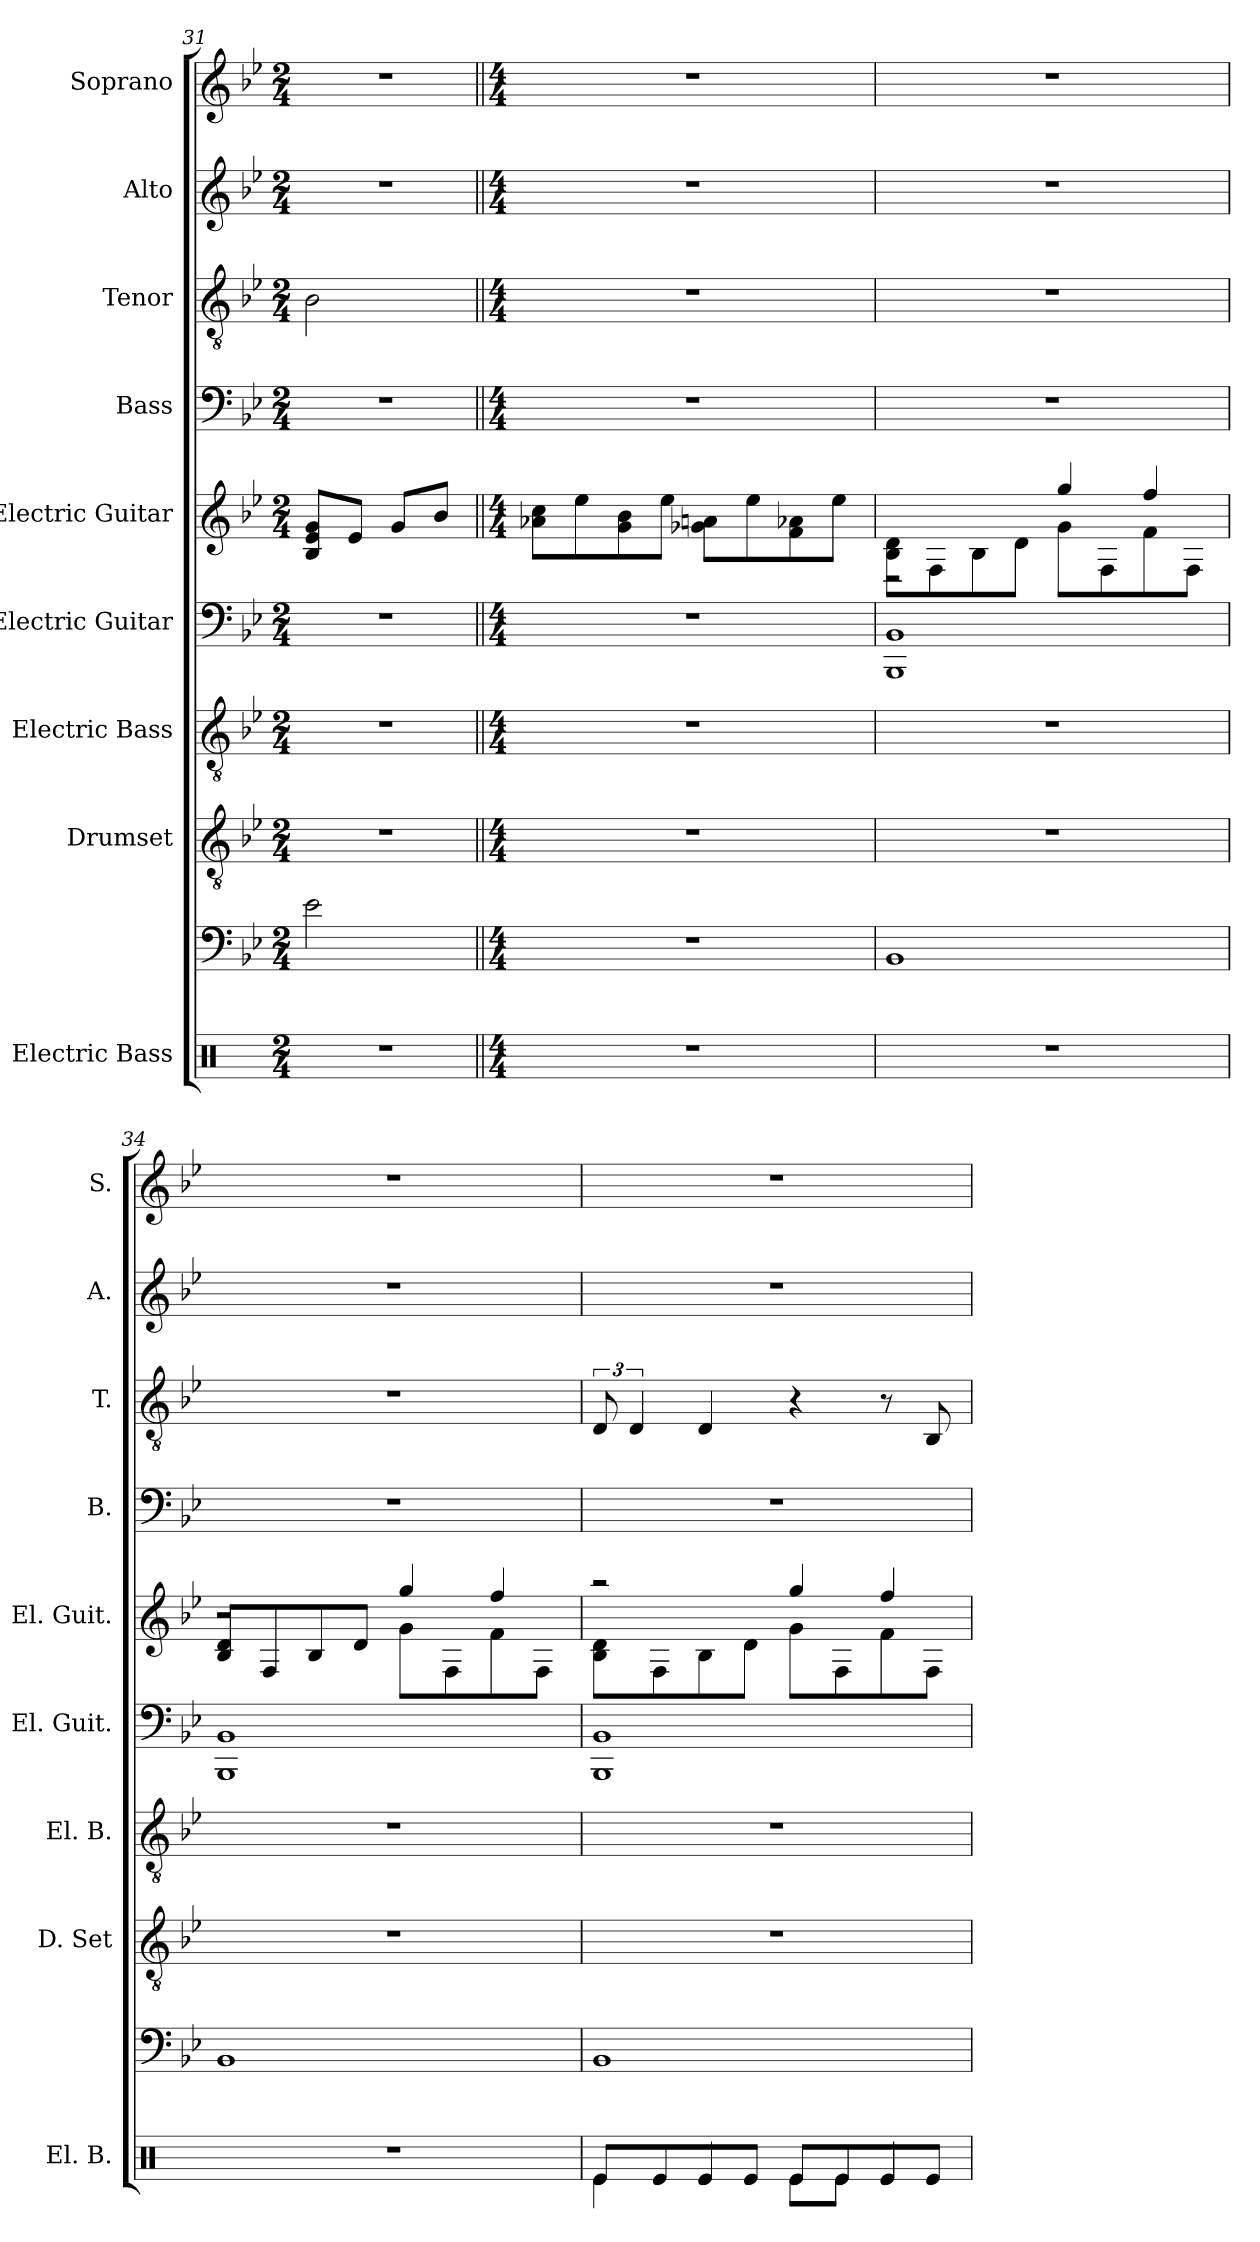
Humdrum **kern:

**kern	**kern	**kern	**kern	**kern	**kern	**kern	**kern	**kern	**kern
*part9	*part9	*part8	*part7	*part6	*part5	*part4	*part3	*part2	*part1
*staff10	*staff9	*staff8	*staff7	*staff6	*staff5	*staff4	*staff3	*staff2	*staff1
*I"Electric Bass	*	*I"Drumset	*I"Electric Bass	*I"Electric Guitar	*I"Electric Guitar	*I"Bass	*I"Tenor	*I"Alto	*I"Soprano
*I'El. B.	*	*I'D. Set	*I'El. B.	*I'El. Guit.	*I'El. Guit.	*I'B.	*I'T.	*I'A.	*I'S.
*clefX	*clefF4	*clefGv2	*clefGv2	*clefF4	*clefG2	*clefF4	*clefGv2	*clefG2	*clefG2
*k[]	*k[b-e-]	*k[b-e-]	*k[b-e-]	*k[b-e-]	*k[b-e-]	*k[b-e-]	*k[b-e-]	*k[b-e-]	*k[b-e-]
*M2/4	*M2/4	*M2/4	*M2/4	*M2/4	*M2/4	*M2/4	*M2/4	*M2/4	*M2/4
=31	=31	=31	=31	=31	=31	=31	=31	=31	=31
2r	2e-\	2r	2r	2r	8B-/ 8e-/ 8g/L	2r	2B-\	2r	2r
.	.	.	.	.	8e-/J	.	.	.	.
.	.	.	.	.	8g/L	.	.	.	.
.	.	.	.	.	8b-/J	.	.	.	.
!!LO:PB:g=z
=32||	=32||	=32||	=32||	=32||	=32||	=32||	=32||	=32||	=32||
*M4/4	*M4/4	*M4/4	*M4/4	*M4/4	*M4/4	*M4/4	*M4/4	*M4/4	*M4/4
1r	1r	1r	1r	1r	8a-X\ 8cc\L	1r	1r	1r	1r
.	.	.	.	.	8ee-\	.	.	.	.
.	.	.	.	.	8g\ 8b-\	.	.	.	.
.	.	.	.	.	8ee-\J	.	.	.	.
.	.	.	.	.	8g-X\ 8an\L	.	.	.	.
.	.	.	.	.	8ee-\	.	.	.	.
.	.	.	.	.	8f\ 8a-X\	.	.	.	.
.	.	.	.	.	8ee-\J	.	.	.	.
=33	=33	=33	=33	=33	=33	=33	=33	=33	=33
*	*	*	*	*	*^	*	*	*	*
*	*	*	*	*	*	*^	*	*	*	*
1r	1BB-	1r	1r	1BBB- 1BB-	4ryy	8B-\ 8d\L	2r	1r	1r	1r	1r
.	.	.	.	.	.	8F\	.	.	.	.	.
.	.	.	.	.	2.ryy	8B-\	.	.	.	.	.
.	.	.	.	.	.	8d\J	.	.	.	.	.
.	.	.	.	.	.	8g\L	4gg/	.	.	.	.
.	.	.	.	.	.	8F\	.	.	.	.	.
.	.	.	.	.	.	8f\	4ff/	.	.	.	.
.	.	.	.	.	.	8F\J	.	.	.	.	.
=34	=34	=34	=34	=34	=34	=34	=34	=34	=34	=34	=34
1r	1BB-	1r	1r	1BBB- 1BB-	8B-/ 8d/L	2r	2r	1r	1r	1r	1r
.	.	.	.	.	8F/	.	.	.	.	.	.
.	.	.	.	.	8B-/	.	.	.	.	.	.
.	.	.	.	.	8d/J	.	.	.	.	.	.
.	.	.	.	.	8ryy	8g\L	4gg/	.	.	.	.
.	.	.	.	.	8ryy	8F\	.	.	.	.	.
.	.	.	.	.	8ryy	8f\	4ff/	.	.	.	.
.	.	.	.	.	8ryy	8F\J	.	.	.	.	.
*	*	*	*	*	*	*v	*v	*	*	*	*
!!LO:PB:g=z
=35	=35	=35	=35	=35	=35	=35	=35	=35	=35	=35
*^	*	*	*	*	*	*	*	*	*	*
8Re/L	4Re\	1BB-	1r	1r	1BBB- 1BB-	2r	8B-\ 8d\L	1r	12D/	1r	1r
.	.	.	.	.	.	.	.	.	6D/	.	.
8Re/	.	.	.	.	.	.	8F\	.	.	.	.
8Re/	4Re/	.	.	.	.	.	8B-\	.	4D/	.	.
8Re/J	.	.	.	.	.	.	8d\J	.	.	.	.
8Re/L	8Re\L	.	.	.	.	4gg/	8g\L	.	4r	.	.
8Re/	8Re\J	.	.	.	.	.	8F\	.	.	.	.
8Re/	4Re/	.	.	.	.	4ff/	8f\	.	8r	.	.
8Re/J	.	.	.	.	.	.	8F\J	.	8BB-/	.	.
*v	*v	*	*	*	*	*v	*v	*	*	*	*
=	=	=	=	=	=	=	=	=	=
*-	*-	*-	*-	*-	*-	*-	*-	*-	*-
